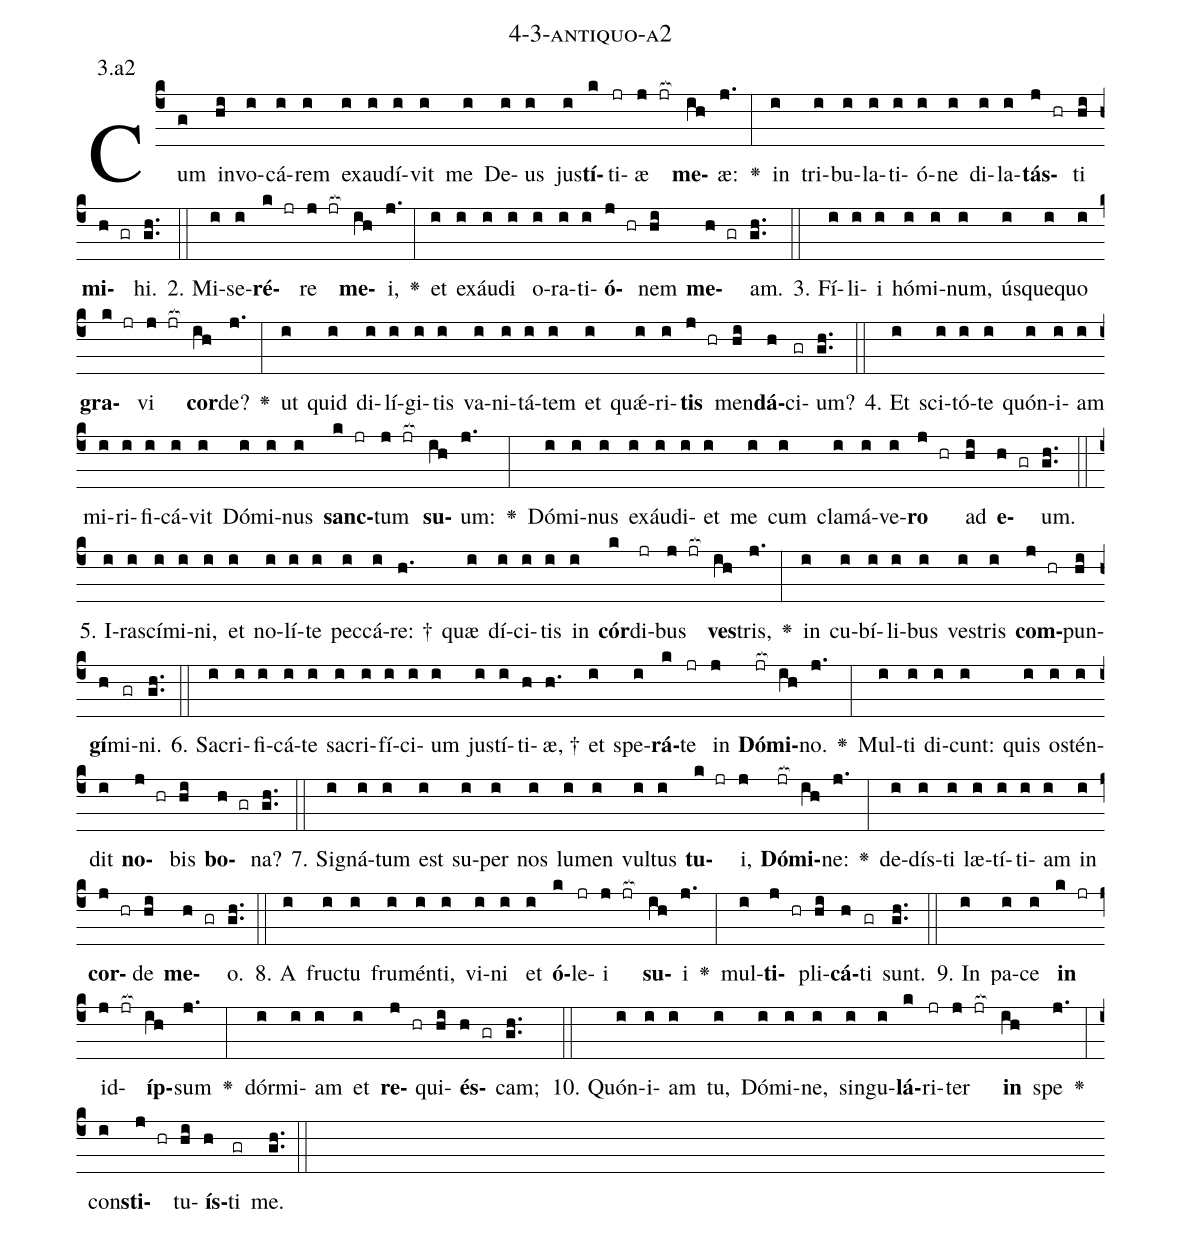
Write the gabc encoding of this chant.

name: 4-3-antiquo-a2;
annotation: 3.a2;
%%
(c4)Cum(g) in(hi)vo(i)cá(i)rem(i) ex(i)au(i)dí(i)vit(i) me(i) De(i)us(i) jus(i)<b>tí</b>(k)ti(jr)æ(j jr[ocb:1{]) <b>me</b>(ih[ocb:0}])æ:(j.) <v>\greheightstar</v>(:) in(i) tri(i)bu(i)la(i)ti(i)ó(i)ne(i) di(i)la(i)<b>tás</b>(j hr)ti(hi) <b>mi</b>(h gr)hi.(gh..) (::)
2. Mi(i)se(i)<b>ré</b>(k jr)re(j jr[ocb:1{]) <b>me</b>(ih[ocb:0}])i,(j.) <v>\greheightstar</v>(:) et(i) ex(i)áu(i)di(i) o(i)ra(i)ti(i)<b>ó</b>(j hr)nem(hi) <b>me</b>(h gr)am.(gh..) (::)
3. Fí(i)li(i)i(i) hó(i)mi(i)num,(i) ús(i)que(i)quo(i) <b>gra</b>(k jr)vi(j jr[ocb:1{]) <b>cor</b>(ih[ocb:0}])de?(j.) <v>\greheightstar</v>(:) ut(i) quid(i) di(i)lí(i)gi(i)tis(i) va(i)ni(i)tá(i)tem(i) et(i) quǽ(i)ri(i)<b>tis</b>(j hr) men(hi)<b>dá</b>(h)ci(gr)um?(gh..) (::)
4. Et(i) sci(i)tó(i)te(i) quón(i)i(i)am(i) mi(i)ri(i)fi(i)cá(i)vit(i) Dó(i)mi(i)nus(i) <b>sanc</b>(k jr)tum(j jr[ocb:1{]) <b>su</b>(ih[ocb:0}])um:(j.) <v>\greheightstar</v>(:) Dó(i)mi(i)nus(i) ex(i)áu(i)di(i)et(i) me(i) cum(i) cla(i)má(i)ve(i)<b>ro</b>(j hr) ad(hi) <b>e</b>(h gr)um.(gh..) (::)
5. I(i)ra(i)scí(i)mi(i)ni,(i) et(i) no(i)lí(i)te(i) pec(i)cá(i)re: †(h.) quæ(i) dí(i)ci(i)tis(i) in(i) <b>cór</b>(k)di(jr)bus(j jr[ocb:1{]) <b>ves</b>(ih[ocb:0}])tris,(j.) <v>\greheightstar</v>(:) in(i) cu(i)bí(i)li(i)bus(i) ves(i)tris(i) <b>com</b>(j hr)pun(hi)<b>gí</b>(h)mi(gr)ni.(gh..) (::)
6. Sa(i)cri(i)fi(i)cá(i)te(i) sa(i)cri(i)fí(i)ci(i)um(i) jus(i)tí(i)ti(h)æ, †(h.) et(i) spe(i)<b>rá</b>(k)te(jr) in(j) <b>Dó</b>(jr[ocb:1{])<b>mi</b>(ih[ocb:0}])no.(j.) <v>\greheightstar</v>(:) Mul(i)ti(i) di(i)cunt:(i) quis(i) os(i)tén(i)dit(i) <b>no</b>(j hr)bis(hi) <b>bo</b>(h gr)na?(gh..) (::)
7. Si(i)gná(i)tum(i) est(i) su(i)per(i) nos(i) lu(i)men(i) vul(i)tus(i) <b>tu</b>(k jr)i,(j) <b>Dó</b>(jr[ocb:1{])<b>mi</b>(ih[ocb:0}])ne:(j.) <v>\greheightstar</v>(:) de(i)dís(i)ti(i) læ(i)tí(i)ti(i)am(i) in(i) <b>cor</b>(j hr)de(hi) <b>me</b>(h gr)o.(gh..) (::)
8. A(i) fruc(i)tu(i) fru(i)mén(i)ti,(i) vi(i)ni(i) et(i) <b>ó</b>(k)le(jr)i(j jr[ocb:1{]) <b>su</b>(ih[ocb:0}])i(j.) <v>\greheightstar</v>(:) mul(i)<b>ti</b>(j hr)pli(hi)<b>cá</b>(h)ti(gr) sunt.(gh..) (::)
9. In(i) pa(i)ce(i) <b>in</b>(k jr) id(j jr[ocb:1{])<b>íp</b>(ih[ocb:0}])sum(j.) <v>\greheightstar</v>(:) dór(i)mi(i)am(i) et(i) <b>re</b>(j hr)qui(hi)<b>és</b>(h gr)cam;(gh..) (::)
10. Quón(i)i(i)am(i) tu,(i) Dó(i)mi(i)ne,(i) sin(i)gu(i)<b>lá</b>(k)ri(jr)ter(j jr[ocb:1{]) <b>in</b>(ih[ocb:0}]) spe(j.) <v>\greheightstar</v>(:) con(i)<b>sti</b>(j hr)tu(hi)<b>ís</b>(h)ti(gr) me.(gh..) (::)
